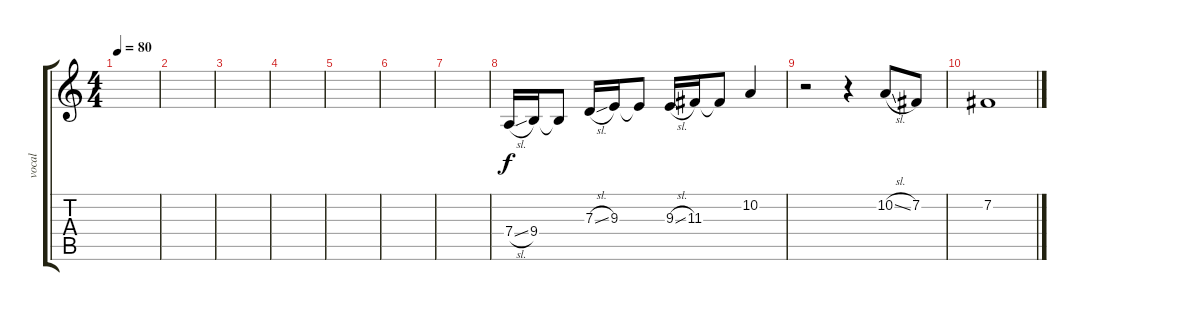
\track ("vocal" "vocal") {instrument harmonica}
\staff {score tabs}
\tuning (E4 B3 G3 D3 A2 E2) {hide}
\ts (4 4)
\tempo 80
\clef g2
\ks c
|
|
|
|
|
|
|
7.4{sl}.16 9.4.16 9.4{t}.8 7.3{sl}.16 9.3.16 9.3{t}.8 9.3{sl}.16 11.3.16 11.3{t}.8 10.2.4 |
r.2 r.4 10.2{sl}.8 7.2.8 |
7.2.1
